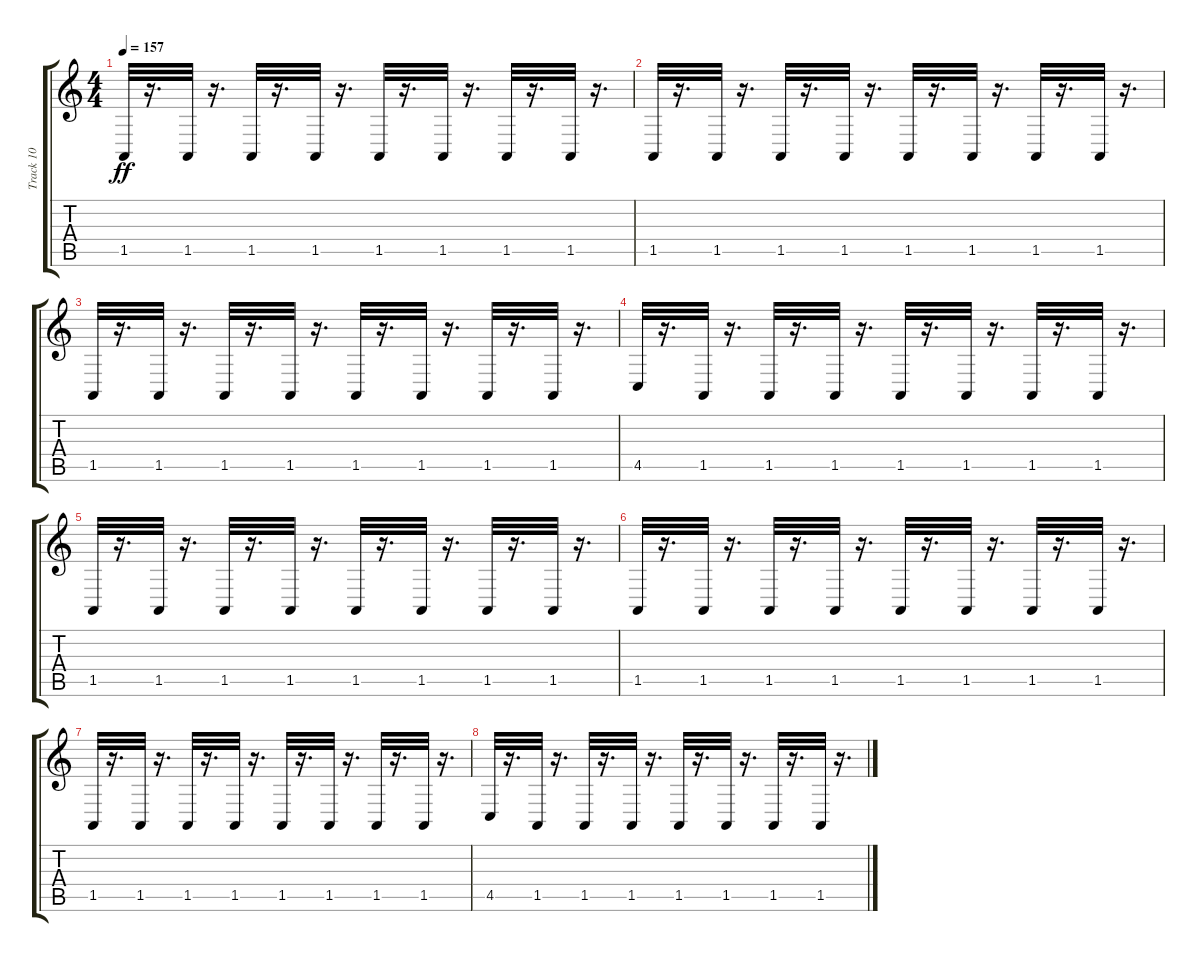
\track ("Track 10" "Track 10") {instrument celesta}
\staff {score tabs}
\tuning (Eb4 Bb3 Gb3 Db3 Ab2 Eb2) {hide}
\ts (4 4)
\tempo 157
\clef g2
\ks c
1.5.32{dy ff} r.16{d} 1.5.32 r.16{d} 1.5.32 r.16{d} 1.5.32 r.16{d} 1.5.32 r.16{d} 1.5.32 r.16{d} 1.5.32 r.16{d} 1.5.32 r.16{d} |
1.5.32 r.16{d} 1.5.32 r.16{d} 1.5.32 r.16{d} 1.5.32 r.16{d} 1.5.32 r.16{d} 1.5.32 r.16{d} 1.5.32 r.16{d} 1.5.32 r.16{d} |
1.5.32 r.16{d} 1.5.32 r.16{d} 1.5.32 r.16{d} 1.5.32 r.16{d} 1.5.32 r.16{d} 1.5.32 r.16{d} 1.5.32 r.16{d} 1.5.32 r.16{d} |
4.5.32 r.16{d} 1.5.32 r.16{d} 1.5.32 r.16{d} 1.5.32 r.16{d} 1.5.32 r.16{d} 1.5.32 r.16{d} 1.5.32 r.16{d} 1.5.32 r.16{d} |
1.5.32 r.16{d} 1.5.32 r.16{d} 1.5.32 r.16{d} 1.5.32 r.16{d} 1.5.32 r.16{d} 1.5.32 r.16{d} 1.5.32 r.16{d} 1.5.32 r.16{d} |
1.5.32 r.16{d} 1.5.32 r.16{d} 1.5.32 r.16{d} 1.5.32 r.16{d} 1.5.32 r.16{d} 1.5.32 r.16{d} 1.5.32 r.16{d} 1.5.32 r.16{d} |
1.5.32 r.16{d} 1.5.32 r.16{d} 1.5.32 r.16{d} 1.5.32 r.16{d} 1.5.32 r.16{d} 1.5.32 r.16{d} 1.5.32 r.16{d} 1.5.32 r.16{d} |
4.5.32 r.16{d} 1.5.32 r.16{d} 1.5.32 r.16{d} 1.5.32 r.16{d} 1.5.32 r.16{d} 1.5.32 r.16{d} 1.5.32 r.16{d} 1.5.32 r.16{d}
